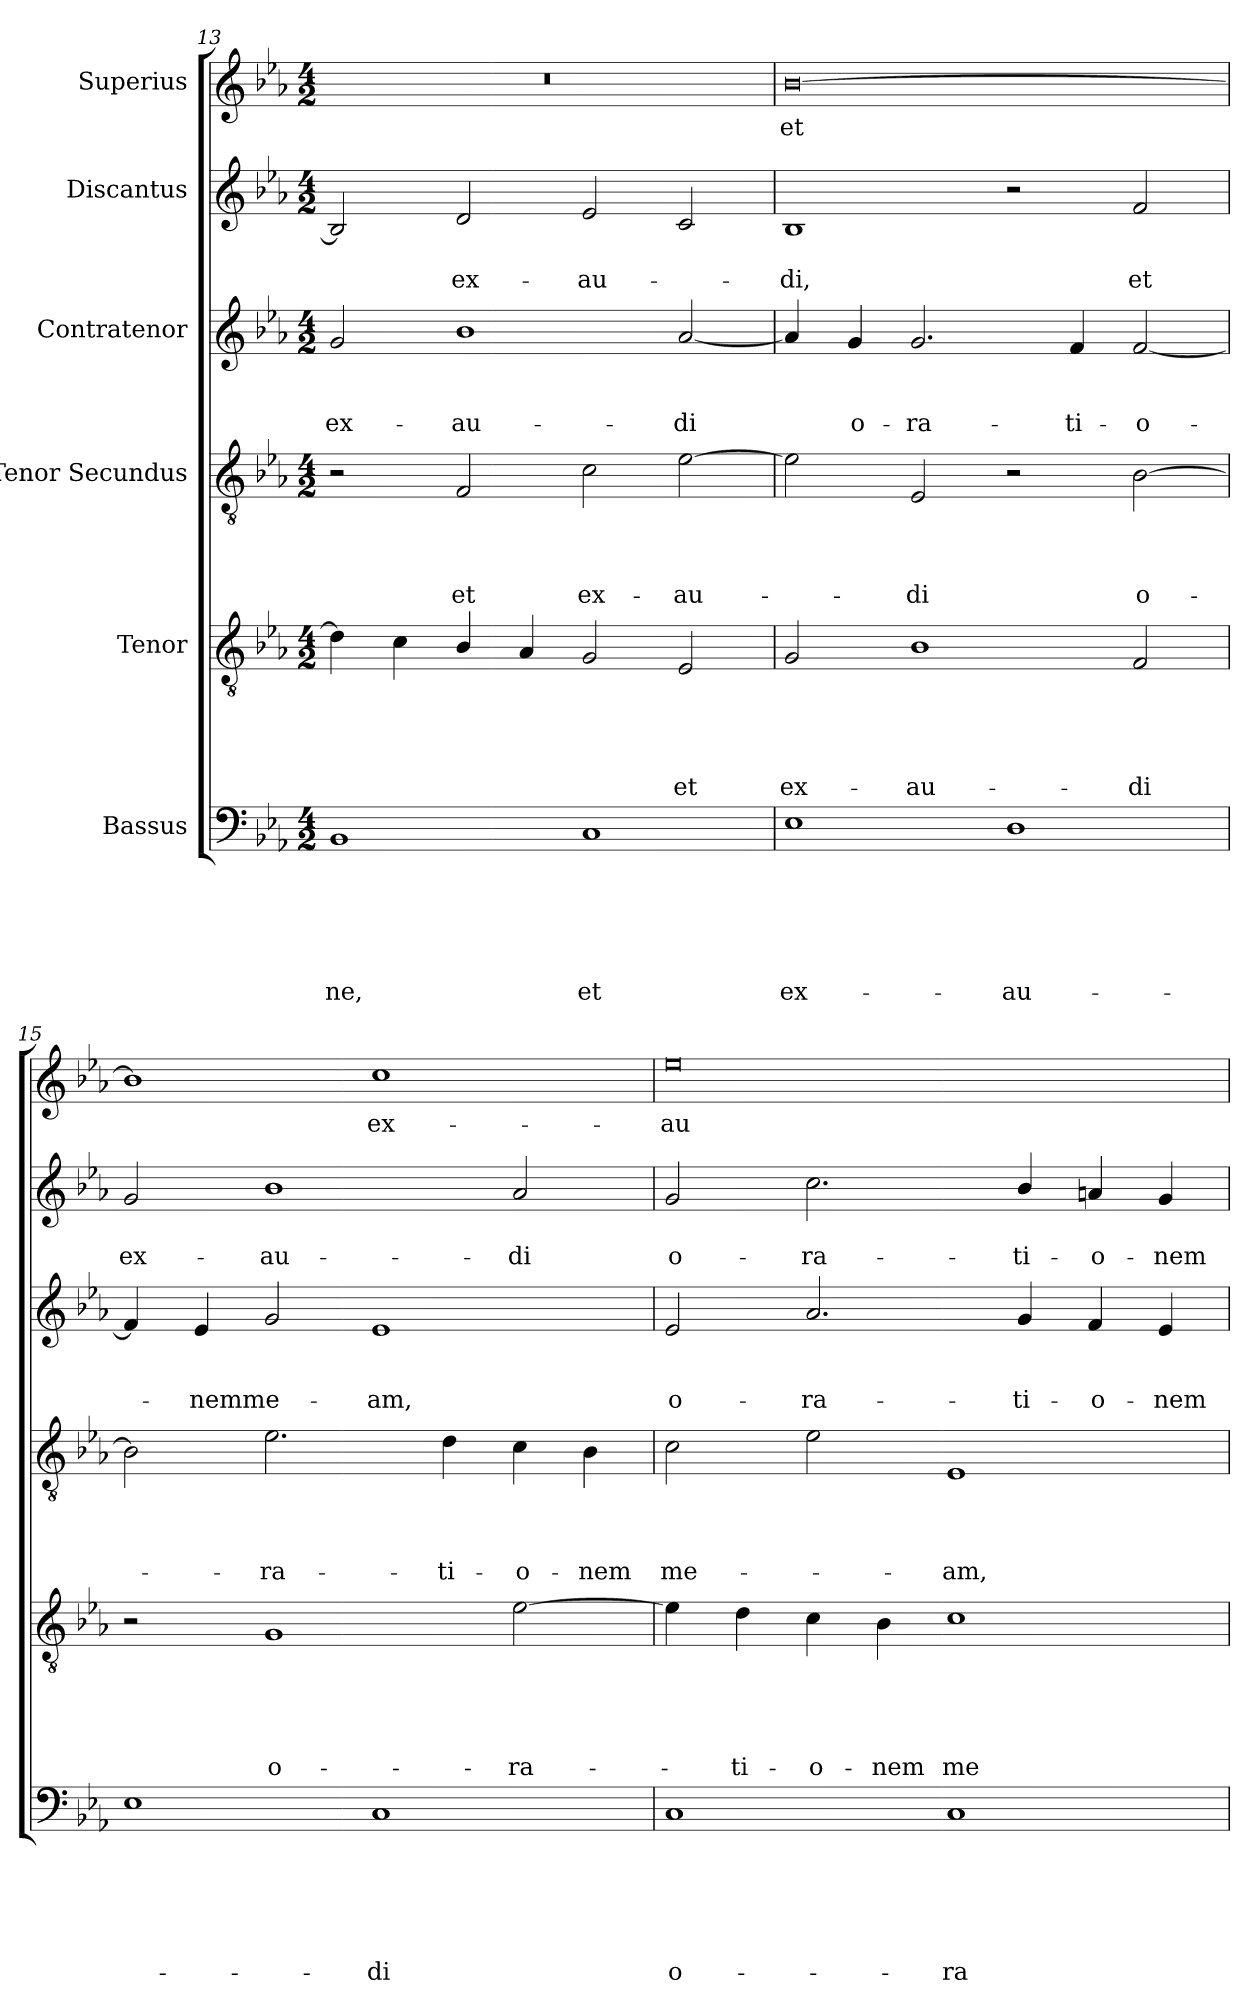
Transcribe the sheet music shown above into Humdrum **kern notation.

**kern	**text	**text	**text	**text	**text	**text	**kern	**text	**text	**text	**text	**text	**kern	**text	**text	**text	**text	**kern	**text	**text	**text	**kern	**text	**text	**kern	**text
*part6	*part6	*part6	*part6	*part6	*part6	*part6	*part5	*part5	*part5	*part5	*part5	*part5	*part4	*part4	*part4	*part4	*part4	*part3	*part3	*part3	*part3	*part2	*part2	*part2	*part1	*part1
*staff6	*staff6	*staff6	*staff6	*staff6	*staff6	*staff6	*staff5	*staff5	*staff5	*staff5	*staff5	*staff5	*staff4	*staff4	*staff4	*staff4	*staff4	*staff3	*staff3	*staff3	*staff3	*staff2	*staff2	*staff2	*staff1	*staff1
*I"Bassus	*	*	*	*	*	*	*I"Tenor	*	*	*	*	*	*I"Tenor Secundus	*	*	*	*	*I"Contratenor	*	*	*	*I"Discantus	*	*	*I"Superius	*
!!LO:LB:g=z
*clefF4	*	*	*	*	*	*	*clefGv2	*	*	*	*	*	*clefGv2	*	*	*	*	*clefG2	*	*	*	*clefG2	*	*	*clefG2	*
*k[b-e-a-]	*	*	*	*	*	*	*k[b-e-a-]	*	*	*	*	*	*k[b-e-a-]	*	*	*	*	*k[b-e-a-]	*	*	*	*k[b-e-a-]	*	*	*k[b-e-a-]	*
*E-:	*	*	*	*	*	*	*E-:	*	*	*	*	*	*E-:	*	*	*	*	*E-:	*	*	*	*E-:	*	*	*E-:	*
*M4/2	*	*	*	*	*	*	*M4/2	*	*	*	*	*	*M4/2	*	*	*	*	*M4/2	*	*	*	*M4/2	*	*	*M4/2	*
=13	=13	=13	=13	=13	=13	=13	=13	=13	=13	=13	=13	=13	=13	=13	=13	=13	=13	=13	=13	=13	=13	=13	=13	=13	=13	=13
!	!	!	!	!	!	!LO:LY:b	!	!	!	!	!	!	!	!	!	!	!	!	!	!	!LO:LY:b	!	!	!	!LO:N:vis=1	!
1BB-	.	.	.	.	.	-ne,	4d\]	.	.	.	.	.	2r	.	.	.	.	2g/	.	.	ex-	2B-/]	.	.	0r	.
.	.	.	.	.	.	.	4c\	.	.	.	.	.	.	.	.	.	.	.	.	.	.	.	.	.	.	.
!	!	!	!	!	!	!	!	!	!	!	!	!	!	!	!	!	!LO:LY:b	!	!	!	!LO:LY:b	!	!	!LO:LY:b	!	!
.	.	.	.	.	.	.	4B-/	.	.	.	.	.	2F/	.	.	.	et	1b-	.	.	-au-	2d/	.	ex-	.	.
.	.	.	.	.	.	.	4A-/	.	.	.	.	.	.	.	.	.	.	.	.	.	.	.	.	.	.	.
!	!	!	!	!	!	!LO:LY:b	!	!	!	!	!	!	!	!	!	!	!LO:LY:b	!	!	!	!	!	!	!LO:LY:b	!	!
1C	.	.	.	.	.	et	2G/	.	.	.	.	.	2c\	.	.	.	ex-	.	.	.	.	2e-/	.	-au-	.	.
!	!	!	!	!	!	!	!	!	!	!	!	!LO:LY:b	!	!	!	!	!LO:LY:b	!	!	!	!LO:LY:b	!	!	!	!	!
.	.	.	.	.	.	.	2E-/	.	.	.	.	et	[>2e-\	.	.	.	-au-	[<2a-/	.	.	-di	2c/	.	.	.	.
=14	=14	=14	=14	=14	=14	=14	=14	=14	=14	=14	=14	=14	=14	=14	=14	=14	=14	=14	=14	=14	=14	=14	=14	=14	=14	=14
!	!	!	!	!	!	!LO:LY:b	!	!	!	!	!	!LO:LY:b	!	!	!	!	!	!	!	!	!	!	!	!LO:LY:b	!	!LO:LY:b
1E-	.	.	.	.	.	ex-	2G/	.	.	.	.	ex-	2e-\]	.	.	.	.	4a-/]	.	.	.	1B-	.	-di,	[>0b-	et
!	!	!	!	!	!	!	!	!	!	!	!	!	!	!	!	!	!	!	!	!	!LO:LY:b	!	!	!	!	!
.	.	.	.	.	.	.	.	.	.	.	.	.	.	.	.	.	.	4g/	.	.	o-	.	.	.	.	.
!	!	!	!	!	!	!	!	!	!	!	!	!LO:LY:b	!	!	!	!	!LO:LY:b	!	!	!	!LO:LY:b	!	!	!	!	!
.	.	.	.	.	.	.	1B-	.	.	.	.	-au-	2E-/	.	.	.	-di	2.g/	.	.	-ra-	.	.	.	.	.
!	!	!	!	!	!	!LO:LY:b	!	!	!	!	!	!	!	!	!	!	!	!	!	!	!	!	!	!	!	!
1D	.	.	.	.	.	-au-	.	.	.	.	.	.	2r	.	.	.	.	.	.	.	.	2r	.	.	.	.
!	!	!	!	!	!	!	!	!	!	!	!	!	!	!	!	!	!	!	!	!	!LO:LY:b	!	!	!	!	!
.	.	.	.	.	.	.	.	.	.	.	.	.	.	.	.	.	.	4f/	.	.	-ti-	.	.	.	.	.
!	!	!	!	!	!	!	!	!	!	!	!	!LO:LY:b	!	!	!	!	!LO:LY:b	!	!	!	!LO:LY:b	!	!	!LO:LY:b	!	!
.	.	.	.	.	.	.	2F/	.	.	.	.	-di	[>2B-\	.	.	.	o-	[<2f/	.	.	-o-	2f/	.	et	.	.
=15	=15	=15	=15	=15	=15	=15	=15	=15	=15	=15	=15	=15	=15	=15	=15	=15	=15	=15	=15	=15	=15	=15	=15	=15	=15	=15
!	!	!	!	!	!	!	!	!	!	!	!	!	!	!	!	!	!	!	!	!	!	!	!	!LO:LY:b	!	!
1E-	.	.	.	.	.	.	2r	.	.	.	.	.	2B-\]	.	.	.	.	4f/]	.	.	.	2g/	.	ex-	1b-]	.
!	!	!	!	!	!	!	!	!	!	!	!	!	!	!	!	!	!	!	!	!	!LO:LY:b	!	!	!	!	!
.	.	.	.	.	.	.	.	.	.	.	.	.	.	.	.	.	.	4e-/	.	.	-nemme-	.	.	.	.	.
!	!	!	!	!	!	!	!	!	!	!	!	!LO:LY:b:rj	!	!	!	!	!LO:LY:b	!	!	!	!	!	!	!LO:LY:b	!	!
.	.	.	.	.	.	.	1G	.	.	.	.	o-	2.e-\	.	.	.	-ra-	2g/	.	.	.	1b-	.	-au-	.	.
!	!	!	!	!	!	!LO:LY:b	!	!	!	!	!	!	!	!	!	!	!	!	!	!	!LO:LY:b	!	!	!	!	!LO:LY:b
1C	.	.	.	.	.	-di	.	.	.	.	.	.	.	.	.	.	.	1e-	.	.	-am,	.	.	.	1cc	ex-
!	!	!	!	!	!	!	!	!	!	!	!	!	!	!	!	!	!LO:LY:b	!	!	!	!	!	!	!	!	!
.	.	.	.	.	.	.	.	.	.	.	.	.	4d\	.	.	.	-ti-	.	.	.	.	.	.	.	.	.
!	!	!	!	!	!	!	!	!	!	!	!	!LO:LY:b	!	!	!	!	!LO:LY:b	!	!	!	!	!	!	!LO:LY:b	!	!
.	.	.	.	.	.	.	[>2e-\	.	.	.	.	-ra-	4c\	.	.	.	-o-	.	.	.	.	2a-/	.	-di	.	.
!	!	!	!	!	!	!	!	!	!	!	!	!	!	!	!	!	!LO:LY:b	!	!	!	!	!	!	!	!	!
.	.	.	.	.	.	.	.	.	.	.	.	.	4B-\	.	.	.	-nem	.	.	.	.	.	.	.	.	.
=16	=16	=16	=16	=16	=16	=16	=16	=16	=16	=16	=16	=16	=16	=16	=16	=16	=16	=16	=16	=16	=16	=16	=16	=16	=16	=16
!	!	!	!	!	!	!LO:LY:b:rj	!	!	!	!	!	!	!	!	!	!	!LO:LY:b	!	!	!	!LO:LY:b	!	!	!LO:LY:b	!	!LO:LY:b
1C	.	.	.	.	.	o-	4e-\]	.	.	.	.	.	2c\	.	.	.	me-	2e-/	.	.	o-	2g/	.	o-	0ee-	-au-
!	!	!	!	!	!	!	!	!	!	!	!	!LO:LY:b	!	!	!	!	!	!	!	!	!	!	!	!	!	!
.	.	.	.	.	.	.	4d\	.	.	.	.	-ti-	.	.	.	.	.	.	.	.	.	.	.	.	.	.
!	!	!	!	!	!	!	!	!	!	!	!	!LO:LY:b	!	!	!	!	!	!	!	!	!LO:LY:b	!	!	!LO:LY:b	!	!
.	.	.	.	.	.	.	4c\	.	.	.	.	-o-	2e-\	.	.	.	.	2.a-/	.	.	-ra-	2.cc\	.	-ra-	.	.
!	!	!	!	!	!	!	!	!	!	!	!	!LO:LY:b	!	!	!	!	!	!	!	!	!	!	!	!	!	!
.	.	.	.	.	.	.	4B-\	.	.	.	.	-nem	.	.	.	.	.	.	.	.	.	.	.	.	.	.
!	!	!	!	!	!	!LO:LY:b	!	!	!	!	!	!LO:LY:b	!	!	!	!	!LO:LY:b	!	!	!	!	!	!	!	!	!
1C	.	.	.	.	.	-ra-	1c	.	.	.	.	me-	1E-	.	.	.	-am,	.	.	.	.	.	.	.	.	.
!	!	!	!	!	!	!	!	!	!	!	!	!	!	!	!	!	!	!	!	!	!LO:LY:b	!	!	!LO:LY:b	!	!
.	.	.	.	.	.	.	.	.	.	.	.	.	.	.	.	.	.	4g/	.	.	-ti-	4b-/	.	-ti-	.	.
!	!	!	!	!	!	!	!	!	!	!	!	!	!	!	!	!	!	!	!	!	!LO:LY:b	!	!	!LO:LY:b	!	!
.	.	.	.	.	.	.	.	.	.	.	.	.	.	.	.	.	.	4f/	.	.	-o-	4an/	.	-o-	.	.
!	!	!	!	!	!	!	!	!	!	!	!	!	!	!	!	!	!	!	!	!	!LO:LY:b	!	!	!LO:LY:b	!	!
.	.	.	.	.	.	.	.	.	.	.	.	.	.	.	.	.	.	4e-/	.	.	-nem	4g/	.	-nem	.	.
=	=	=	=	=	=	=	=	=	=	=	=	=	=	=	=	=	=	=	=	=	=	=	=	=	=	=
*-	*-	*-	*-	*-	*-	*-	*-	*-	*-	*-	*-	*-	*-	*-	*-	*-	*-	*-	*-	*-	*-	*-	*-	*-	*-	*-
